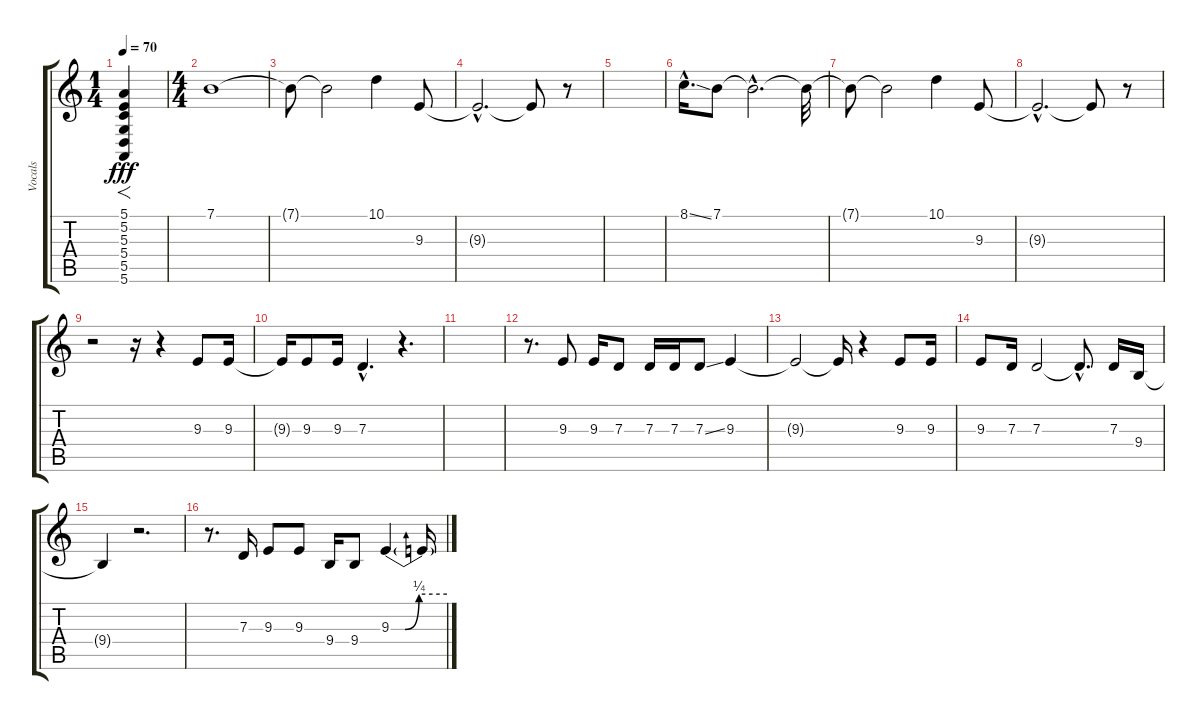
\track ("Vocals" "Vocals") {instrument trumpet}
\staff {score tabs}
\tuning (E4 B3 G3 D3 A2 E2) {hide}
\ts (1 4)
\tempo 70
\clef g2
\ks c
(5.1 5.2 5.3 5.4 5.5 5.6).4{f dy fff instrument breathnoise} |
\ts (4 4)
7.1.1{instrument trumpet} |
7.1{t}.8 7.1{t}.2 10.1.4 9.3.8 |
9.3{hac t}.2{d} 9.3{t}.8 r.8 |
|
8.1{ss hac}.16{d} 7.1.8 7.1{hac t}.2{d} 7.1{t}.32 |
7.1{t}.8 7.1{t}.2 10.1.4 9.3.8 |
9.3{hac t}.2{d} 9.3{t}.8 r.8 |
r.2 r.16 r.4 9.3.8 9.3.16 |
9.3{t}.16 9.3.8 9.3.16 7.3{hac}.4{d} r.4{d} |
|
r.8{d} 9.3.8 9.3.16 7.3.8 7.3.16 7.3.16 7.3{ss}.8 9.3.4 |
9.3{t}.2 9.3{t}.16 r.4 9.3.8 9.3.16 |
9.3.8 7.3.16 7.3.2 7.3{hac t}.8{d} 7.3.16 9.4.16 |
9.4{t}.4 r.2{d} |
r.8{d} 7.3.16 9.3.8 9.3.8 9.4.16 9.4.8 9.3{be (custom 0 0 15 0 30 1 60 1)}.4 9.3{t}.16
